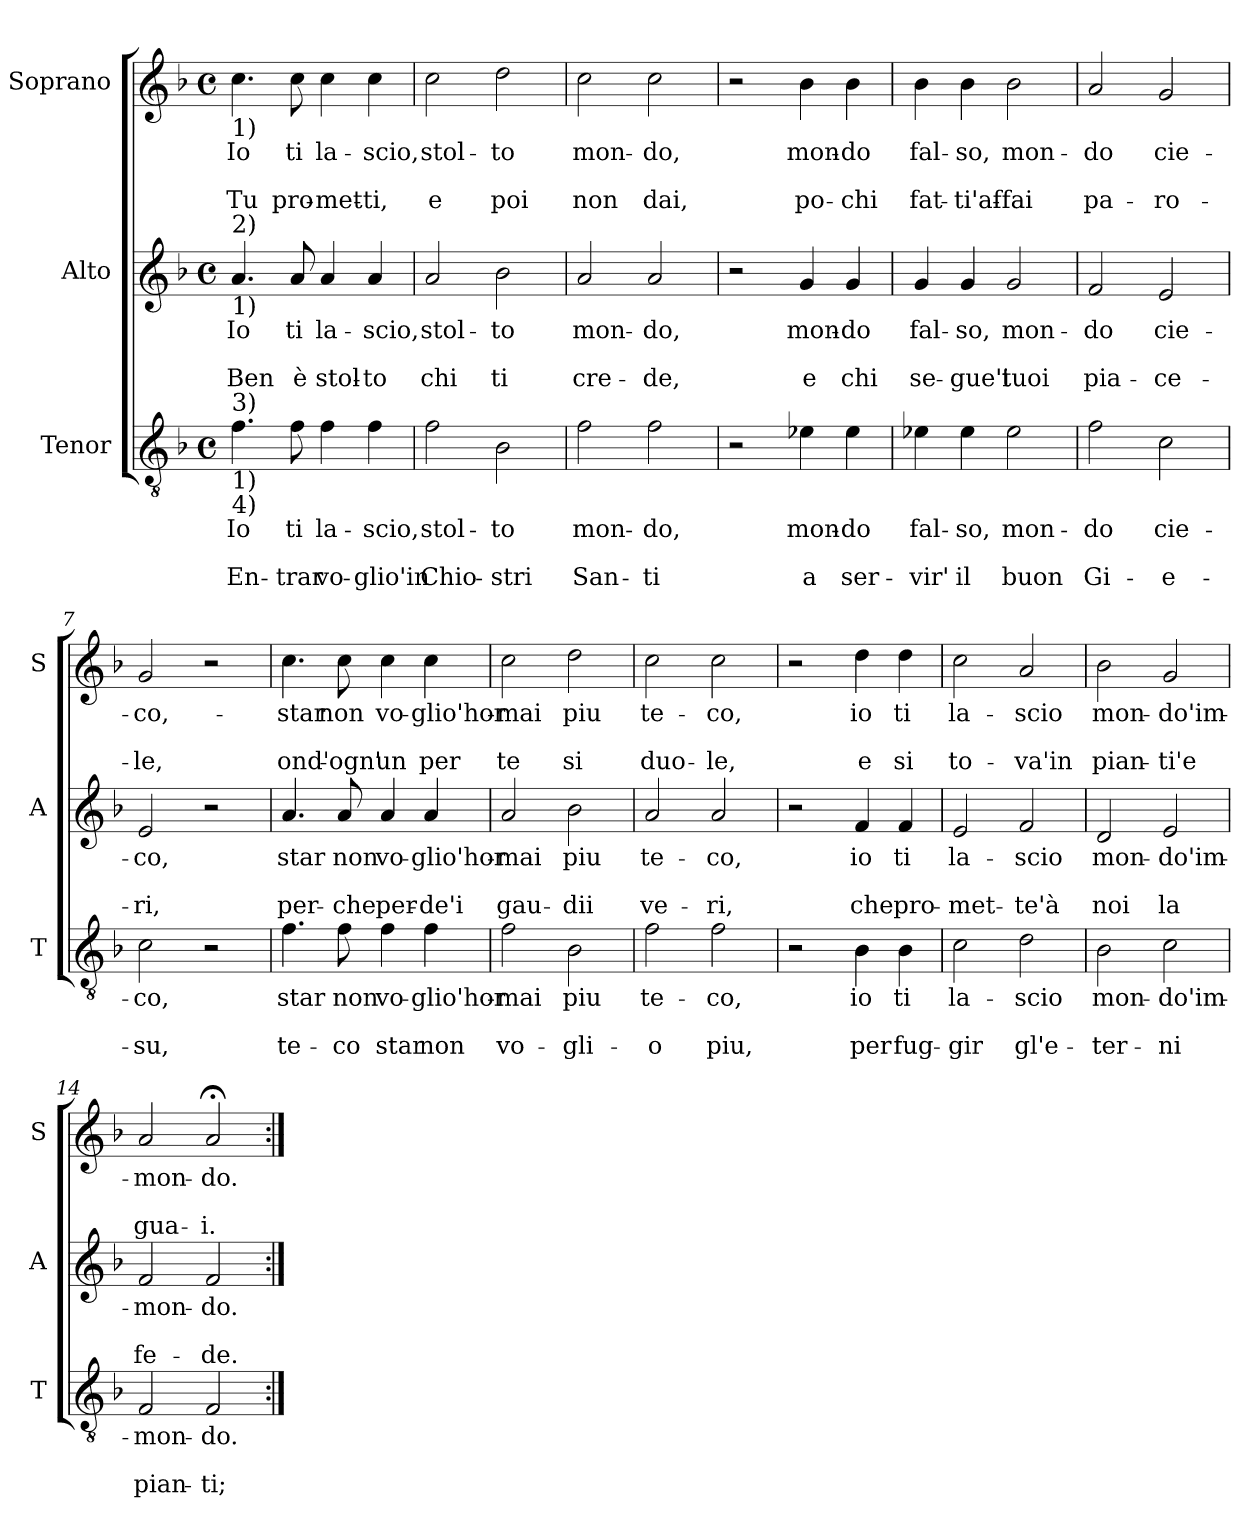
**kern	**text	**text	**text	**kern	**text	**text	**text	**kern	**text	**text	**text
*part3	*part3	*part3	*part3	*part2	*part2	*part2	*part2	*part1	*part1	*part1	*part1
*staff3	*staff3	*staff3	*staff3	*staff2	*staff2	*staff2	*staff2	*staff1	*staff1	*staff1	*staff1
*I"Tenor	*	*	*	*I"Alto	*	*	*	*I"Soprano	*	*	*
*I'T	*	*	*	*I'A	*	*	*	*I'S	*	*	*
*clefGv2	*	*	*	*clefG2	*	*	*	*clefG2	*	*	*
*k[b-]	*	*	*	*k[b-]	*	*	*	*k[b-]	*	*	*
*F:	*	*	*	*F:	*	*	*	*F:	*	*	*
*M4/4	*	*	*	*M4/4	*	*	*	*M4/4	*	*	*
*met(c)	*	*	*	*met(c)	*	*	*	*met(c)	*	*	*
=1	=1	=1	=1	=1	=1	=1	=1	=1	=1	=1	=1
!	!	!	!	!	!	!	!	!LO:TX:b:t=1)	!	!	!
!	!	!	!	!LO:TX:a:t=2)	!	!	!	!	!	!	!
!	!	!	!	!LO:TX:b:t=1)	!	!	!	!	!	!	!
!LO:TX:a:t=3)	!	!	!	!	!	!	!	!	!	!	!
!LO:TX:b:t=1)	!	!	!	!	!	!	!	!	!	!	!
!LO:TX:b:t=4)	!	!	!	!	!	!	!	!	!	!	!
!	!LO:LY:b	!	!LO:LY:b	!	!LO:LY:b	!	!LO:LY:b	!	!LO:LY:b	!	!LO:LY:b
4.f\	Io	.	En-	4.a/	Io	.	Ben	4.cc\	Io	.	Tu
!	!LO:LY:b	!	!LO:LY:b	!	!LO:LY:b	!	!LO:LY:b	!	!LO:LY:b	!	!LO:LY:b
8f\	ti	.	-trar	8a/	ti	.	è	8cc\	ti	.	pro-
!	!LO:LY:b	!	!LO:LY:b	!	!LO:LY:b	!	!LO:LY:b	!	!LO:LY:b	!	!LO:LY:b
4f\	la-	.	vo-	4a/	la-	.	stol-	4cc\	la-	.	-met-
!	!LO:LY:b	!	!LO:LY:b	!	!LO:LY:b	!	!LO:LY:b	!	!LO:LY:b	!	!LO:LY:b
4f\	-scio,	.	-glio'in	4a/	-scio,	.	-to	4cc\	-scio,	.	-ti,
=2	=2	=2	=2	=2	=2	=2	=2	=2	=2	=2	=2
!	!LO:LY:b	!	!LO:LY:b	!	!LO:LY:b	!	!LO:LY:b	!	!LO:LY:b	!	!LO:LY:b
2f\	stol-	.	Chio-	2a/	stol-	.	chi	2cc\	stol-	.	e
!	!LO:LY:b	!	!LO:LY:b	!	!LO:LY:b	!	!LO:LY:b	!	!LO:LY:b	!	!LO:LY:b
2B-\	-to	.	-stri	2b-\	-to	.	ti	2dd\	-to	.	poi
=3	=3	=3	=3	=3	=3	=3	=3	=3	=3	=3	=3
!	!LO:LY:b	!	!LO:LY:b	!	!LO:LY:b	!	!LO:LY:b	!	!LO:LY:b	!	!LO:LY:b
2f\	mon-	.	San-	2a/	mon-	.	cre-	2cc\	mon-	.	non
!	!LO:LY:b	!	!LO:LY:b	!	!LO:LY:b	!	!LO:LY:b	!	!LO:LY:b	!	!LO:LY:b
2f\	-do,	.	-ti	2a/	-do,	.	-de,	2cc\	-do,	.	dai,
=4	=4	=4	=4	=4	=4	=4	=4	=4	=4	=4	=4
2r	.	.	.	2r	.	.	.	2r	.	.	.
!	!LO:LY:b	!	!LO:LY:b	!	!LO:LY:b	!	!LO:LY:b	!	!LO:LY:b	!	!LO:LY:b
4e-X\	mon-	.	a	4g/	mon-	.	e	4b-\	mon-	.	po-
!	!LO:LY:b	!	!LO:LY:b	!	!LO:LY:b	!	!LO:LY:b	!	!LO:LY:b	!	!LO:LY:b
4e-\	-do	.	ser-	4g/	-do	.	chi	4b-\	-do	.	-chi
!!LO:LB:g=z
=5	=5	=5	=5	=5	=5	=5	=5	=5	=5	=5	=5
!	!LO:LY:b	!	!LO:LY:b	!	!LO:LY:b	!	!LO:LY:b	!	!LO:LY:b	!	!LO:LY:b
4e-X\	fal-	.	-vir'	4g/	fal-	.	se-	4b-\	fal-	.	fat-
!	!LO:LY:b	!	!LO:LY:b	!	!LO:LY:b	!	!LO:LY:b	!	!LO:LY:b	!	!LO:LY:b
4e-\	-so,	.	il	4g/	-so,	.	-gue'i	4b-\	-so,	.	-ti'af-
!	!LO:LY:b	!	!LO:LY:b	!	!LO:LY:b	!	!LO:LY:b	!	!LO:LY:b	!	!LO:LY:b
2e-\	mon-	.	buon	2g/	mon-	.	tuoi	2b-\	mon-	.	-fai
=6	=6	=6	=6	=6	=6	=6	=6	=6	=6	=6	=6
!	!LO:LY:b	!	!LO:LY:b	!	!LO:LY:b	!	!LO:LY:b	!	!LO:LY:b	!	!LO:LY:b
2f\	-do	.	Gi-	2f/	-do	.	pia-	2a/	-do	.	pa-
!	!LO:LY:b	!	!LO:LY:b	!	!LO:LY:b	!	!LO:LY:b	!	!LO:LY:b	!	!LO:LY:b
2c\	cie-	.	-e-	2e/	cie-	.	-ce-	2g/	cie-	.	-ro-
=7	=7	=7	=7	=7	=7	=7	=7	=7	=7	=7	=7
!	!LO:LY:b	!	!LO:LY:b	!	!LO:LY:b	!	!LO:LY:b	!	!LO:LY:b	!	!LO:LY:b
2c\	-co,	.	-su,	2e/	-co,	.	-ri,	2g/	-co,-	.	-le,
2r	.	.	.	2r	.	.	.	2r	.	.	.
=8	=8	=8	=8	=8	=8	=8	=8	=8	=8	=8	=8
!	!LO:LY:b	!	!LO:LY:b	!	!LO:LY:b	!	!LO:LY:b	!	!LO:LY:b	!	!LO:LY:b
4.f\	star	.	te-	4.a/	star	.	per-	4.cc\	-star	.	ond'-
!	!LO:LY:b	!	!LO:LY:b	!	!LO:LY:b	!	!LO:LY:b	!	!LO:LY:b	!	!LO:LY:b
8f\	non	.	-co	8a/	non	.	-che	8cc\	non	.	-ogn'
!	!LO:LY:b	!	!LO:LY:b	!	!LO:LY:b	!	!LO:LY:b	!	!LO:LY:b	!	!LO:LY:b
4f\	vo-	.	star	4a/	vo-	.	per-	4cc\	vo-	.	un
!	!LO:LY:b	!	!LO:LY:b	!	!LO:LY:b	!	!LO:LY:b	!	!LO:LY:b	!	!LO:LY:b
4f\	-glio'hor-	.	non	4a/	-glio'hor-	.	-de'i	4cc\	-glio'hor-	.	per
=9	=9	=9	=9	=9	=9	=9	=9	=9	=9	=9	=9
!	!LO:LY:b	!	!LO:LY:b	!	!LO:LY:b	!	!LO:LY:b	!	!LO:LY:b	!	!LO:LY:b
2f\	-mai	.	vo-	2a/	-mai	.	gau-	2cc\	-mai	.	te
!	!LO:LY:b	!	!LO:LY:b	!	!LO:LY:b	!	!LO:LY:b	!	!LO:LY:b	!	!LO:LY:b
2B-\	piu	.	-gli-	2b-\	piu	.	-dii	2dd\	piu	.	si
!!LO:PB:g=z
=10	=10	=10	=10	=10	=10	=10	=10	=10	=10	=10	=10
!	!LO:LY:b	!	!LO:LY:b	!	!LO:LY:b	!	!LO:LY:b	!	!LO:LY:b	!	!LO:LY:b
2f\	te-	.	-o	2a/	te-	.	ve-	2cc\	te-	.	duo-
!	!LO:LY:b	!	!LO:LY:b	!	!LO:LY:b	!	!LO:LY:b	!	!LO:LY:b	!	!LO:LY:b
2f\	-co,	.	piu,	2a/	-co,	.	-ri,	2cc\	-co,	.	-le,
=11	=11	=11	=11	=11	=11	=11	=11	=11	=11	=11	=11
2r	.	.	.	2r	.	.	.	2r	.	.	.
!	!LO:LY:b	!	!LO:LY:b	!	!LO:LY:b	!	!LO:LY:b	!	!LO:LY:b	!	!LO:LY:b
4B-\	io	.	per	4f/	io	.	che	4dd\	io	.	e
!	!LO:LY:b	!	!LO:LY:b	!	!LO:LY:b	!	!LO:LY:b	!	!LO:LY:b	!	!LO:LY:b
4B-\	ti	.	fug-	4f/	ti	.	pro-	4dd\	ti	.	si
=12	=12	=12	=12	=12	=12	=12	=12	=12	=12	=12	=12
!	!LO:LY:b	!	!LO:LY:b	!	!LO:LY:b	!	!LO:LY:b	!	!LO:LY:b	!	!LO:LY:b
2c\	la-	.	-gir	2e/	la-	.	-met-	2cc\	la-	.	to-
!	!LO:LY:b	!	!LO:LY:b	!	!LO:LY:b	!	!LO:LY:b	!	!LO:LY:b	!	!LO:LY:b
2d\	-scio	.	gl'e-	2f/	-scio	.	-te'à	2a/	-scio	.	-va'in
=13	=13	=13	=13	=13	=13	=13	=13	=13	=13	=13	=13
!	!LO:LY:b	!	!LO:LY:b	!	!LO:LY:b	!	!LO:LY:b	!	!LO:LY:b	!	!LO:LY:b
2B-\	mon-	.	-ter-	2d/	mon-	.	noi	2b-\	mon-	.	pian-
!	!LO:LY:b	!	!LO:LY:b	!	!LO:LY:b	!	!LO:LY:b	!	!LO:LY:b	!	!LO:LY:b
2c\	-do'im-	.	-ni	2e/	-do'im-	.	la	2g/	-do'im-	.	-ti'e
=14	=14	=14	=14	=14	=14	=14	=14	=14	=14	=14	=14
!	!LO:LY:b	!	!LO:LY:b	!	!LO:LY:b	!	!LO:LY:b	!	!LO:LY:b	!	!LO:LY:b
2F/	-mon-	.	pian-	2f/	-mon-	.	fe-	2a/	-mon-	.	gua-
!	!LO:LY:b	!	!LO:LY:b	!	!LO:LY:b	!	!LO:LY:b	!	!LO:LY:b	!	!LO:LY:b
2F/	-do.	.	-ti;	2f/	-do.	.	-de.	2a;</	-do.	.	-i.
=:|!	=:|!	=:|!	=:|!	=:|!	=:|!	=:|!	=:|!	=:|!	=:|!	=:|!	=:|!
*-	*-	*-	*-	*-	*-	*-	*-	*-	*-	*-	*-
